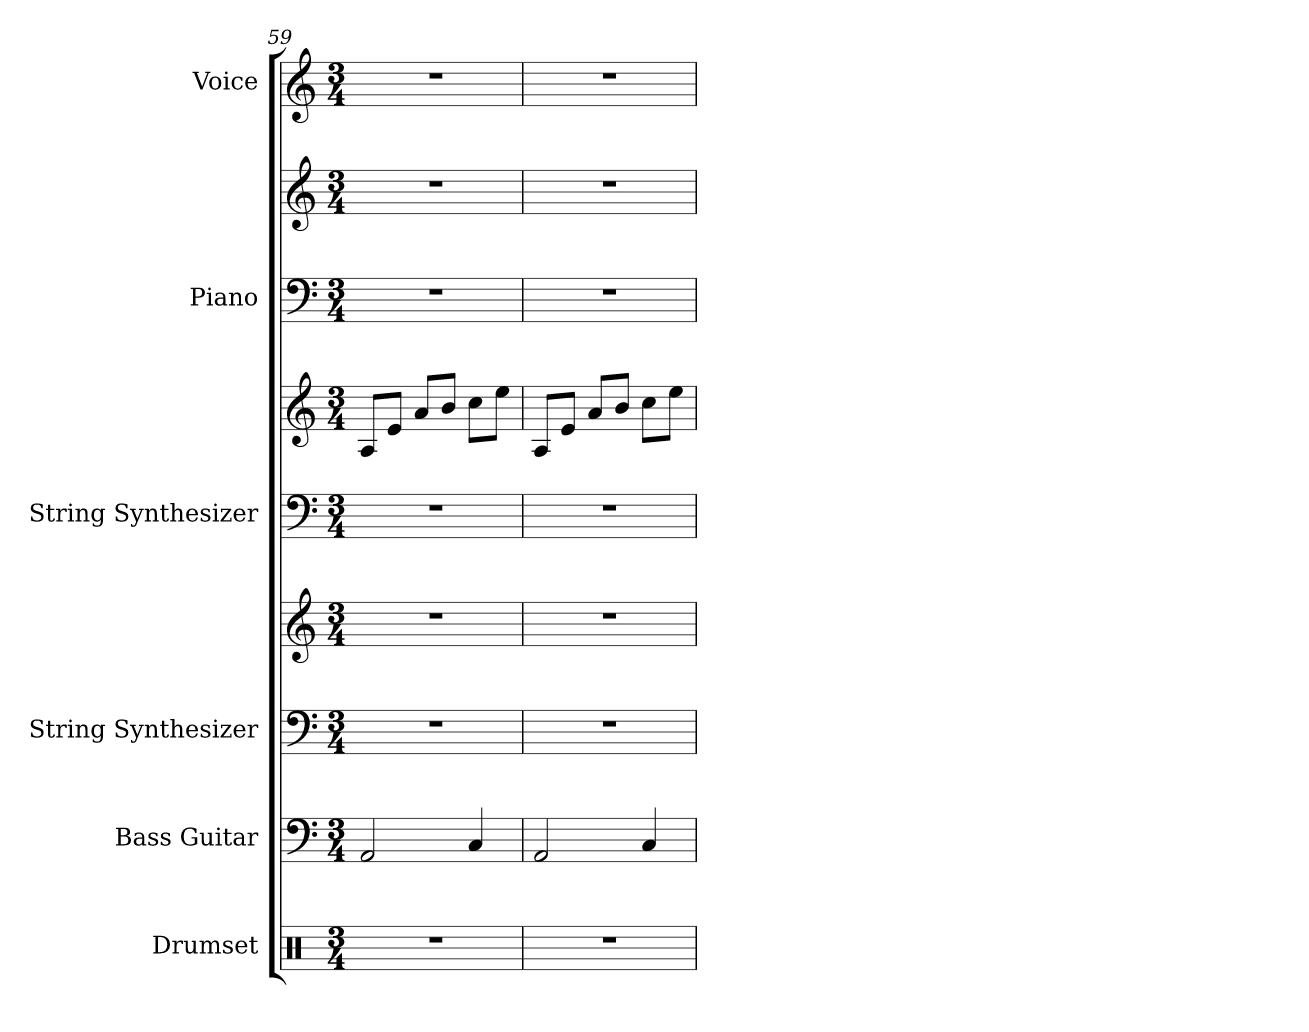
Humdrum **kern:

**kern	**kern	**kern	**kern	**kern	**kern	**kern	**kern	**kern
*part6	*part5	*part4	*part4	*part3	*part3	*part2	*part2	*part1
*staff9	*staff8	*staff7	*staff6	*staff5	*staff4	*staff3	*staff2	*staff1
*I"Drumset	*I"Bass Guitar	*I"String Synthesizer	*	*I"String Synthesizer	*	*I"Piano	*	*I"Voice
*I'D. Set	*I'B. Guit.	*I'Synth.	*	*I'Synth.	*	*I'Pno.	*	*I'Vo.
*clefX	*clefF4	*clefF4	*clefG2	*clefF4	*clefG2	*clefF4	*clefG2	*clefG2
*	*ITrd7c12	*	*	*	*	*	*	*
*k[]	*k[]	*k[]	*k[]	*k[]	*k[]	*k[]	*k[]	*k[]
*M3/4	*M3/4	*M3/4	*M3/4	*M3/4	*M3/4	*M3/4	*M3/4	*M3/4
=59	=59	=59	=59	=59	=59	=59	=59	=59
2.r	2AAA/	2.r	2.r	2.r	8A/L	2.r	2.r	2.r
.	.	.	.	.	8e/J	.	.	.
.	.	.	.	.	8a/L	.	.	.
.	.	.	.	.	8b/J	.	.	.
.	4CC/	.	.	.	8cc\L	.	.	.
.	.	.	.	.	8ee\J	.	.	.
=60	=60	=60	=60	=60	=60	=60	=60	=60
2.r	2AAA/	2.r	2.r	2.r	8A/L	2.r	2.r	2.r
.	.	.	.	.	8e/J	.	.	.
.	.	.	.	.	8a/L	.	.	.
.	.	.	.	.	8b/J	.	.	.
.	4CC/	.	.	.	8cc\L	.	.	.
.	.	.	.	.	8ee\J	.	.	.
=	=	=	=	=	=	=	=	=
*-	*-	*-	*-	*-	*-	*-	*-	*-
